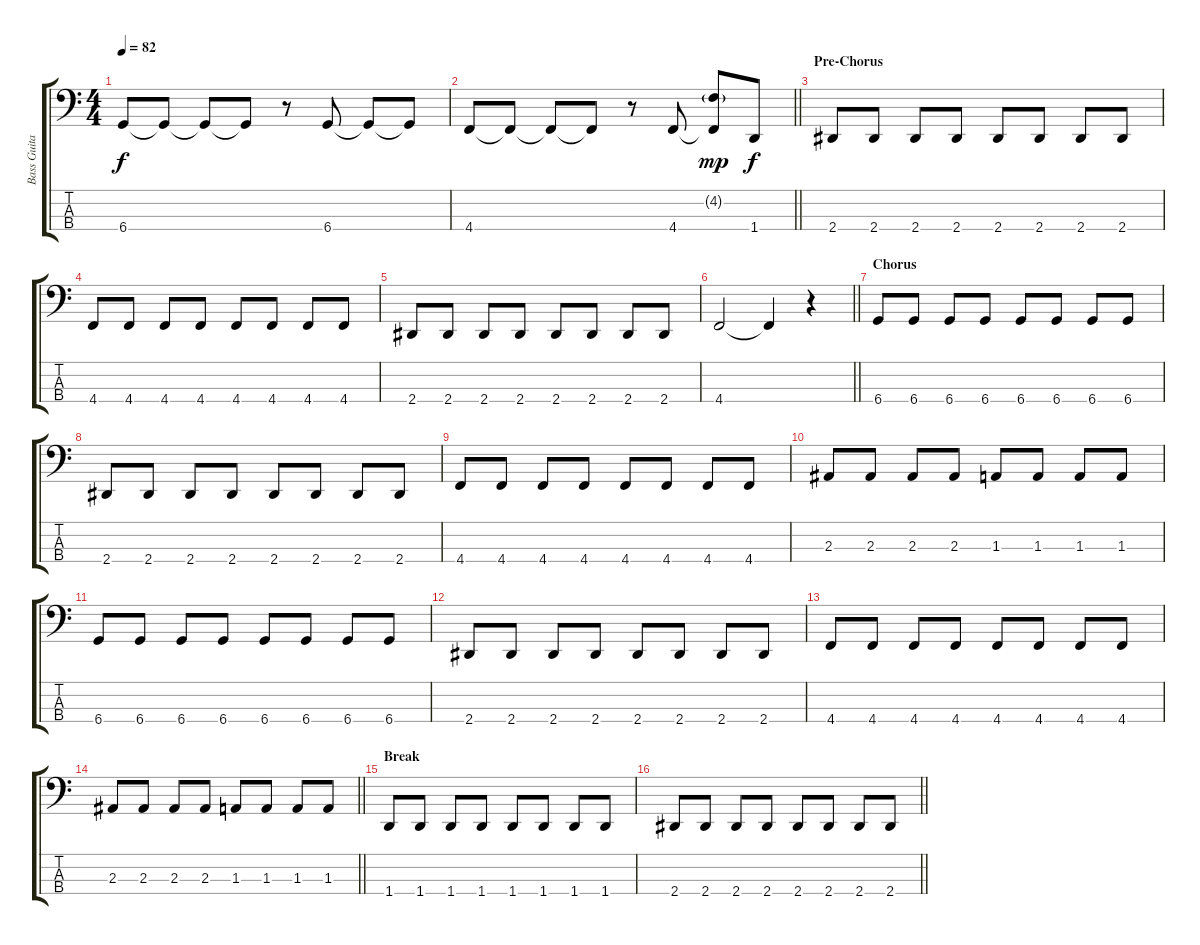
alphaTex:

\track ("Bass Guitar" "Bass Guita") {instrument electricbassfinger}
\staff {score tabs}
\tuning (Gb2 Db2 Ab1 Db1) {hide}
\ts (4 4)
\tempo 82
\clef f4
\ks c
6.4.8{dy f} 6.4{t}.8 6.4{t}.8 6.4{t}.8 r.8 6.4.8 6.4{t}.8 6.4{t}.8 |
\barLineRight lightlight
4.4.8 4.4{t}.8 4.4{t}.8 4.4{t}.8 r.8 4.4.8 (4.2{g} 4.4{t}).8{dy mp} 1.4.8{dy f} |
\section ("" "Pre-Chorus")
2.4.8 2.4.8 2.4.8 2.4.8 2.4.8 2.4.8 2.4.8 2.4.8 |
4.4.8 4.4.8 4.4.8 4.4.8 4.4.8 4.4.8 4.4.8 4.4.8 |
2.4.8 2.4.8 2.4.8 2.4.8 2.4.8 2.4.8 2.4.8 2.4.8 |
\barLineRight lightlight
4.4.2 4.4{t}.4 r.4 |
\section ("" "Chorus")
6.4.8 6.4.8 6.4.8 6.4.8 6.4.8 6.4.8 6.4.8 6.4.8 |
2.4.8 2.4.8 2.4.8 2.4.8 2.4.8 2.4.8 2.4.8 2.4.8 |
4.4.8 4.4.8 4.4.8 4.4.8 4.4.8 4.4.8 4.4.8 4.4.8 |
2.3.8 2.3.8 2.3.8 2.3.8 1.3.8 1.3.8 1.3.8 1.3.8 |
6.4.8 6.4.8 6.4.8 6.4.8 6.4.8 6.4.8 6.4.8 6.4.8 |
2.4.8 2.4.8 2.4.8 2.4.8 2.4.8 2.4.8 2.4.8 2.4.8 |
4.4.8 4.4.8 4.4.8 4.4.8 4.4.8 4.4.8 4.4.8 4.4.8 |
\barLineRight lightlight
2.3.8 2.3.8 2.3.8 2.3.8 1.3.8 1.3.8 1.3.8 1.3.8 |
\section ("" "Break")
1.4.8 1.4.8 1.4.8 1.4.8 1.4.8 1.4.8 1.4.8 1.4.8 |
\barLineRight lightlight
2.4.8 2.4.8 2.4.8 2.4.8 2.4.8 2.4.8 2.4.8 2.4.8
